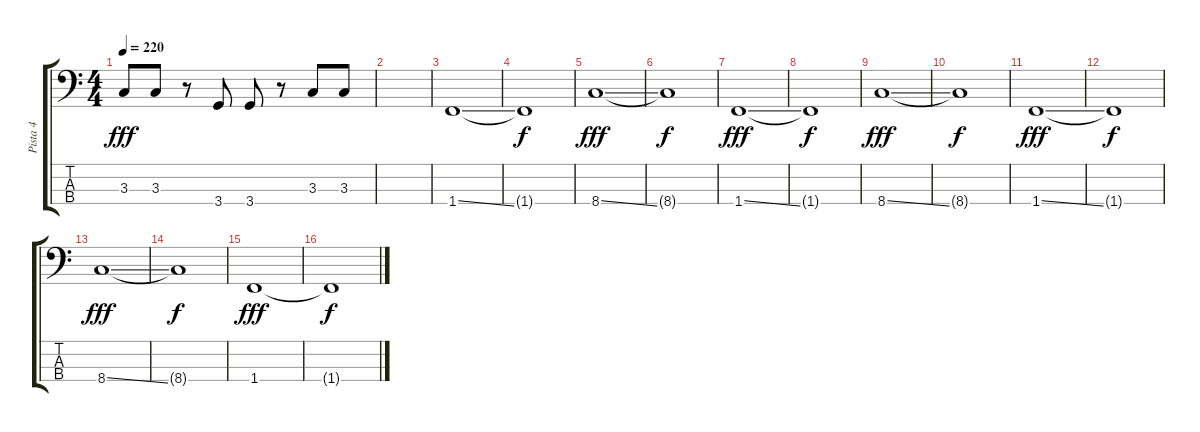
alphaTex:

\track ("Pista 4" "Pista 4") {instrument electricbasspick}
\staff {score tabs}
\tuning (G2 D2 A1 E1) {hide}
\ts (4 4)
\tempo 220
\clef f4
\ks c
3.3.8{dy fff} 3.3.8 r.8 3.4.8 3.4.8 r.8 3.3.8 3.3.8 |
|
1.4{ss}.1 |
1.4{t}.1{dy f} |
8.4{ss}.1{dy fff} |
8.4{t}.1{dy f} |
1.4{ss}.1{dy fff} |
1.4{t}.1{dy f} |
8.4{ss}.1{dy fff} |
8.4{t}.1{dy f} |
1.4{ss}.1{dy fff} |
1.4{t}.1{dy f} |
8.4{ss}.1{dy fff} |
8.4{t}.1{dy f} |
1.4.1{dy fff} |
1.4{t}.1{dy f}
